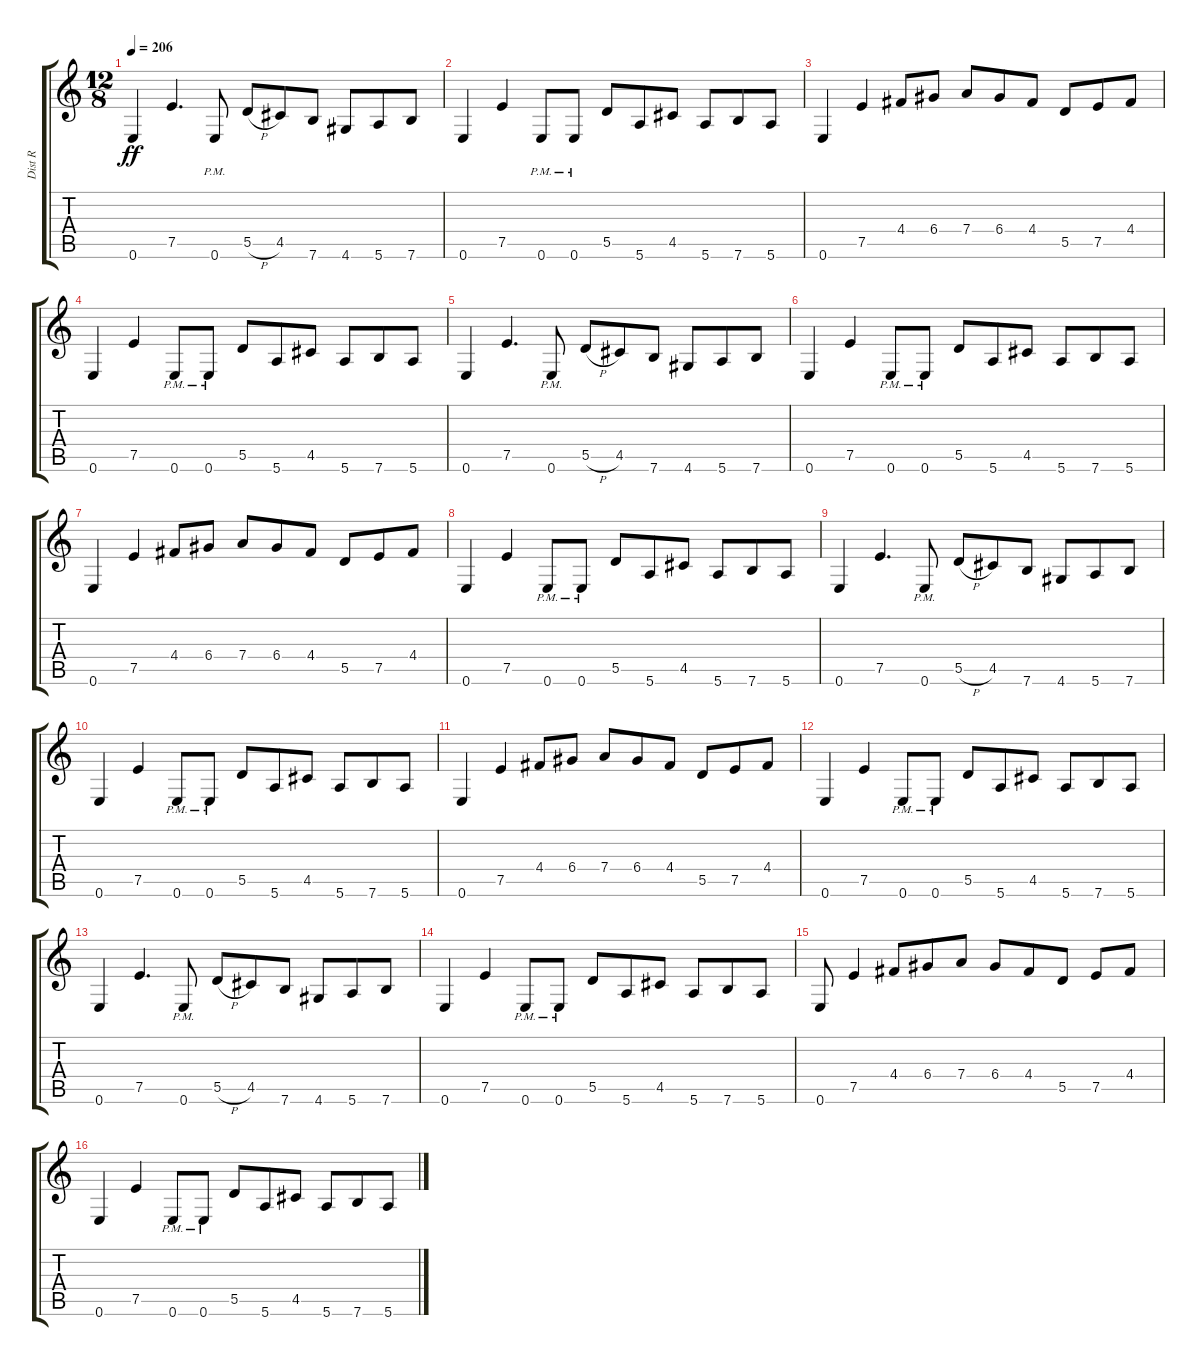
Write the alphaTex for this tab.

\track ("Dist R" "Dist R") {instrument distortionguitar}
\staff {score tabs}
\tuning (E4 B3 G3 D3 A2 E2) {hide}
\ts (12 8)
\tempo 206
\clef g2
\ks c
0.6.4{dy ff} 7.5.4{d} 0.6{pm}.8 5.5{h}.8 4.5.8 7.6.8 4.6.8 5.6.8 7.6.8 |
0.6.4 7.5.4 0.6{pm}.8 0.6{pm}.8 5.5.8 5.6.8 4.5.8 5.6.8 7.6.8 5.6.8 |
0.6.4 7.5.4 4.4.8 6.4.8 7.4.8 6.4.8 4.4.8 5.5.8 7.5.8 4.4.8 |
0.6.4 7.5.4 0.6{pm}.8 0.6{pm}.8 5.5.8 5.6.8 4.5.8 5.6.8 7.6.8 5.6.8 |
0.6.4 7.5.4{d} 0.6{pm}.8 5.5{h}.8 4.5.8 7.6.8 4.6.8 5.6.8 7.6.8 |
0.6.4 7.5.4 0.6{pm}.8 0.6{pm}.8 5.5.8 5.6.8 4.5.8 5.6.8 7.6.8 5.6.8 |
0.6.4 7.5.4 4.4.8 6.4.8 7.4.8 6.4.8 4.4.8 5.5.8 7.5.8 4.4.8 |
0.6.4 7.5.4 0.6{pm}.8 0.6{pm}.8 5.5.8 5.6.8 4.5.8 5.6.8 7.6.8 5.6.8 |
0.6.4 7.5.4{d} 0.6{pm}.8 5.5{h}.8 4.5.8 7.6.8 4.6.8 5.6.8 7.6.8 |
0.6.4 7.5.4 0.6{pm}.8 0.6{pm}.8 5.5.8 5.6.8 4.5.8 5.6.8 7.6.8 5.6.8 |
0.6.4 7.5.4 4.4.8 6.4.8 7.4.8 6.4.8 4.4.8 5.5.8 7.5.8 4.4.8 |
0.6.4 7.5.4 0.6{pm}.8 0.6{pm}.8 5.5.8 5.6.8 4.5.8 5.6.8 7.6.8 5.6.8 |
0.6.4 7.5.4{d} 0.6{pm}.8 5.5{h}.8 4.5.8 7.6.8 4.6.8 5.6.8 7.6.8 |
0.6.4 7.5.4 0.6{pm}.8 0.6{pm}.8 5.5.8 5.6.8 4.5.8 5.6.8 7.6.8 5.6.8 |
0.6.8 7.5.4 4.4.8 6.4.8 7.4.8 6.4.8 4.4.8 5.5.8 7.5.8 4.4.8 |
0.6.4 7.5.4 0.6{pm}.8 0.6{pm}.8 5.5.8 5.6.8 4.5.8 5.6.8 7.6.8 5.6.8
